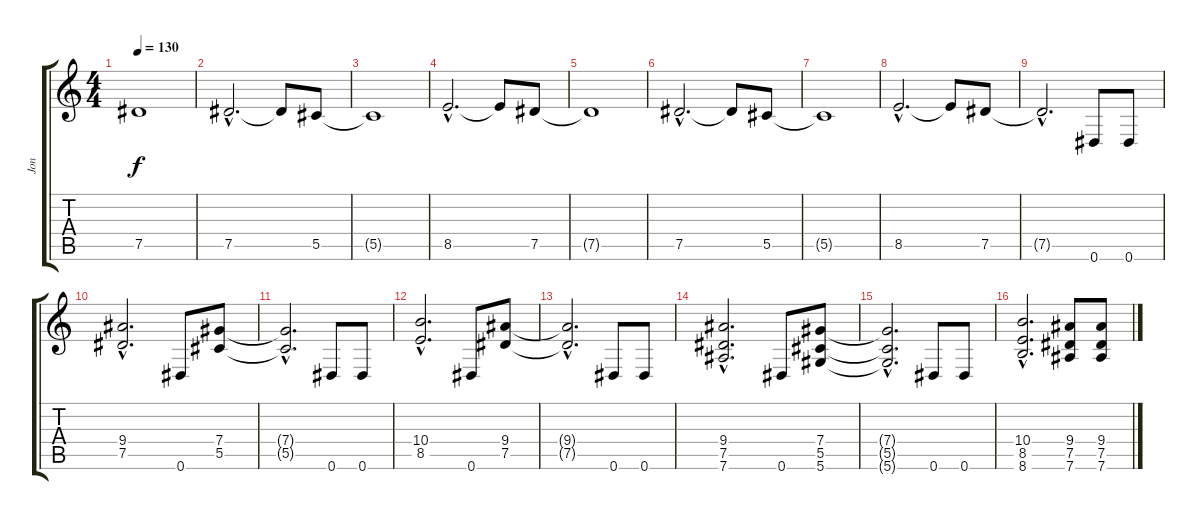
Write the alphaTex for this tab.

\track ("Jon" "Jon") {instrument distortionguitar}
\staff {score tabs}
\tuning (Eb4 Bb3 Gb3 Db3 Ab2 Eb2) {hide}
\ts (4 4)
\tempo 130
\clef g2
\ks c
7.5{t}.1{dy f} |
7.5{hac}.2{d} 7.5{t}.8 5.5.8 |
5.5{t}.1 |
8.5{hac}.2{d} 8.5{t}.8 7.5.8 |
7.5{t}.1 |
7.5{hac}.2{d} 7.5{t}.8 5.5.8 |
5.5{t}.1 |
8.5{hac}.2{d} 8.5{t}.8 7.5.8 |
7.5{hac t}.2{d} 0.6.8 0.6.8 |
(9.4{hac} 7.5{hac}).2{d} 0.6.8 (7.4 5.5).8 |
(7.4{hac t} 5.5{hac t}).2{d} 0.6.8 0.6.8 |
(10.4{hac} 8.5{hac}).2{d} 0.6.8 (9.4 7.5).8 |
(9.4{hac t} 7.5{hac t}).2{d} 0.6.8 0.6.8 |
(9.4{hac} 7.5{hac} 7.6{hac}).2{d} 0.6.8 (7.4 5.5 5.6).8 |
(7.4{hac t} 5.5{hac t} 5.6{hac t}).2{d} 0.6.8 0.6.8 |
(10.4{hac} 8.5{hac} 8.6{hac}).2{d} (9.4 7.5 7.6).8 (9.4 7.5 7.6).8
